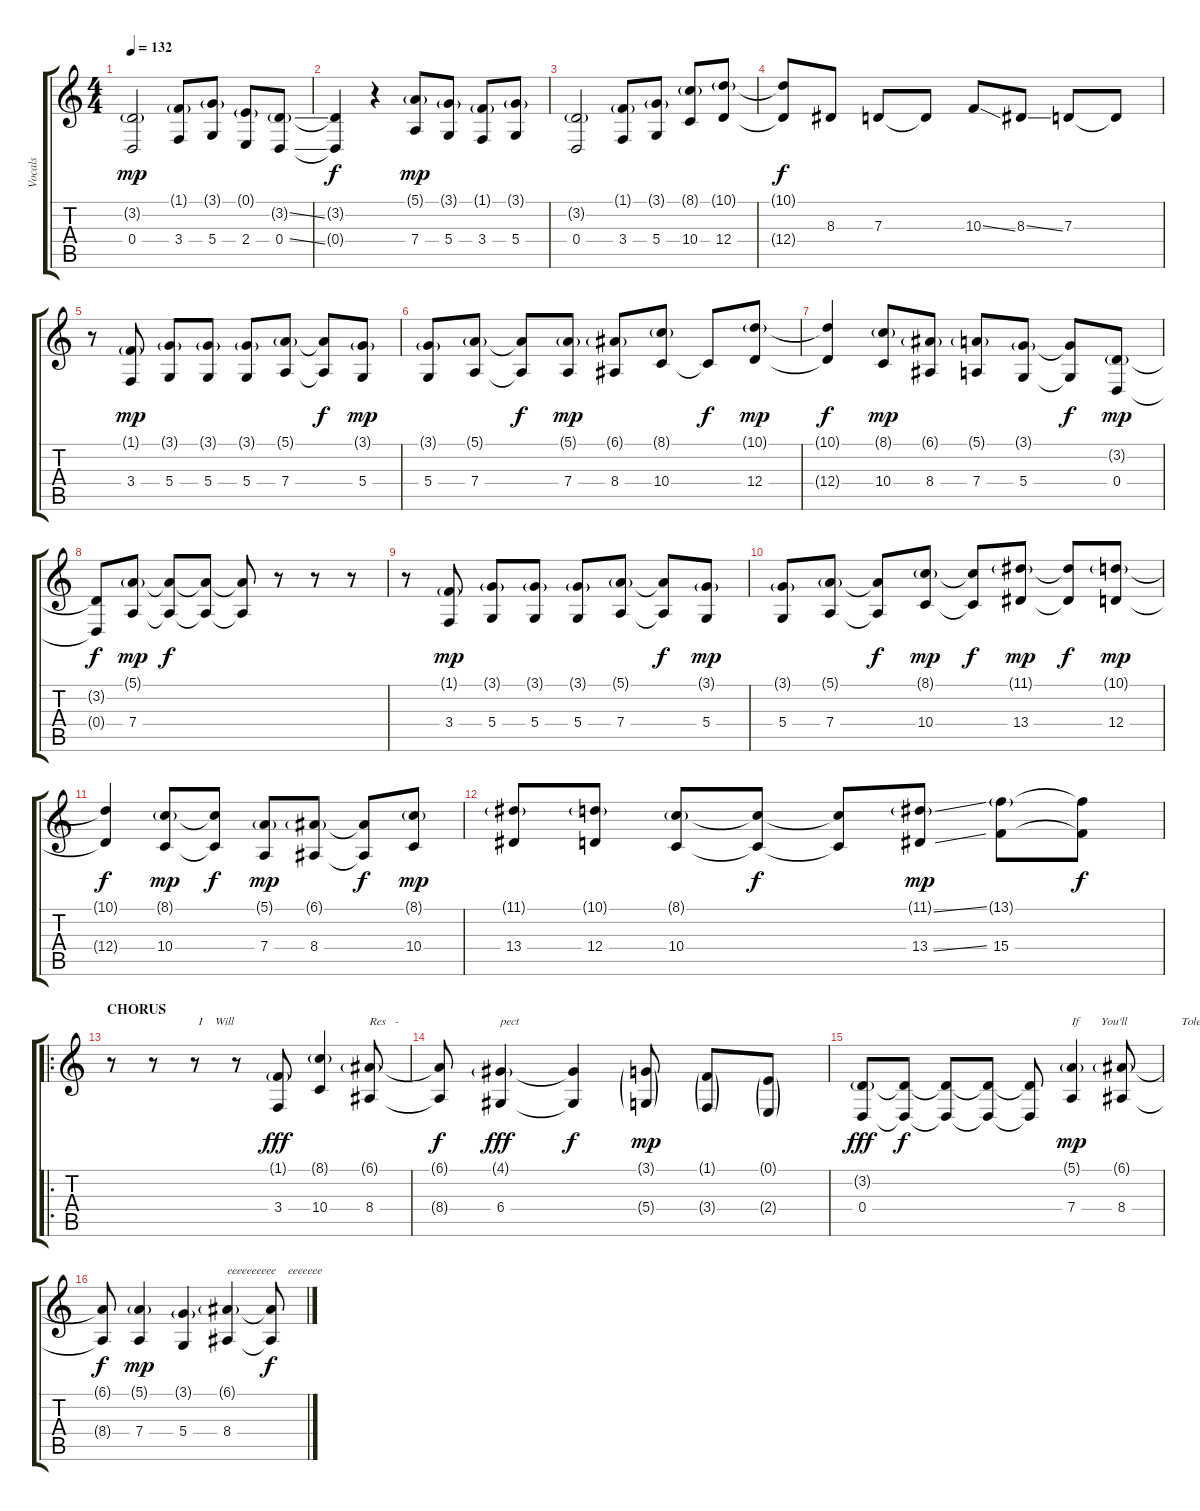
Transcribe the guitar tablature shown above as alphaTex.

\track ("Vocals" "Vocals") {instrument lead2sawtooth}
\staff {score tabs}
\tuning (E4 B3 G3 D3 A2 D2) {hide}
\ts (4 4)
\tempo 132
\clef g2
\ks c
(3.2{g} 0.4).2{dy mp} (1.1{g} 3.4).8 (3.1{g} 5.4).8 (0.1{g} 2.4).8 (3.2{ss g} 0.4{ss}).8 |
(3.2{t} 0.4{t}).4{dy f} r.4 (5.1{g} 7.4).8{dy mp} (3.1{g} 5.4).8 (1.1{g} 3.4).8 (3.1{g} 5.4).8 |
(3.2{g} 0.4).2 (1.1{g} 3.4).8 (3.1{g} 5.4).8 (8.1{g} 10.4).8 (10.1{g} 12.4).8 |
(10.1{t} 12.4{t}).8{dy f} 8.3.8 7.3.8 7.3{t}.8 10.3{ss}.8 8.3{ss}.8 7.3.8 7.3{t}.8 |
r.8 (1.1{g} 3.4).8{dy mp} (3.1{g} 5.4).8 (3.1{g} 5.4).8 (3.1{g} 5.4).8 (5.1{g} 7.4).8 (5.1{t} 7.4{t}).8{dy f} (3.1{g} 5.4).8{dy mp} |
(3.1{g} 5.4).8 (5.1{g} 7.4).8 (5.1{t} 7.4{t}).8{dy f} (5.1{g} 7.4).8{dy mp} (6.1{g} 8.4).8 (8.1{g} 10.4).8 10.4{t}.8{dy f} (10.1{g} 12.4).8{dy mp} |
(10.1{t} 12.4{t}).4{dy f} (8.1{g} 10.4).8{dy mp} (6.1{g} 8.4).8 (5.1{g} 7.4).8 (3.1{g} 5.4).8 (3.1{t} 5.4{t}).8{dy f} (3.2{g} 0.4).8{dy mp} |
(3.2{t} 0.4{t}).8{dy f} (5.1{g} 7.4).8{dy mp} (5.1{t} 7.4{t}).8{dy f} (5.1{t} 7.4{t}).8 (5.1{t} 7.4{t}).8 r.8 r.8 r.8 |
r.8 (1.1{g} 3.4).8{dy mp} (3.1{g} 5.4).8 (3.1{g} 5.4).8 (3.1{g} 5.4).8 (5.1{g} 7.4).8 (5.1{t} 7.4{t}).8{dy f} (3.1{g} 5.4).8{dy mp} |
(3.1{g} 5.4).8 (5.1{g} 7.4).8 (5.1{t} 7.4{t}).8{dy f} (8.1{g} 10.4).8{dy mp} (8.1{t} 10.4{t}).8{dy f} (11.1{g} 13.4).8{dy mp} (11.1{t} 13.4{t}).8{dy f} (10.1{g} 12.4).8{dy mp} |
(10.1{t} 12.4{t}).4{dy f} (8.1{g} 10.4).8{dy mp} (8.1{t} 10.4{t}).8{dy f} (5.1{g} 7.4).8{dy mp} (6.1{g} 8.4).8 (6.1{t} 8.4{t}).8{dy f} (8.1{g} 10.4).8{dy mp} |
(11.1{g} 13.4).8 (10.1{g} 12.4).8 (8.1{g} 10.4).8 (8.1{t} 10.4{t}).8{dy f} (8.1{t} 10.4{t}).8 (11.1{ss g} 13.4{ss}).8{dy mp} (13.1{g} 15.4).8 (13.1{t} 15.4{t}).8{dy f} |
\ro
\section ("" "CHORUS")
r.8{txt "                             I    Will    "} r.8 r.8 r.8 (1.1{g} 3.4).8{dy fff} (8.1{g} 10.4).4 (6.1{g} 8.4).8{txt "Res   -  "} |
(6.1{t} 8.4{t}).8{dy f} (4.1{g} 6.4).4{txt "pect" dy fff} (4.1{t} 6.4{t}).4{dy f} (3.1{g} 5.4{g}).8{dy mp} (1.1{g} 3.4{g}).8 (0.1{g} 2.4{g}).8 |
(3.2{g} 0.4).8{dy fff} (3.2{t} 0.4{t}).8{dy f} (3.2{t} 0.4{t}).8 (3.2{t} 0.4{t}).8 (3.2{t} 0.4{t}).8 (5.1{g} 7.4).4{txt "If       You'll                  Tole rate  Me" dy mp} (6.1{g} 8.4).8 |
(6.1{t} 8.4{t}).8{dy f} (5.1{g} 7.4).4{dy mp} (3.1{g} 5.4).4 (6.1{g} 8.4).4{txt "eeeeeeeeee    eeeeeee"} (6.1{t} 8.4{t}).8{dy f}
